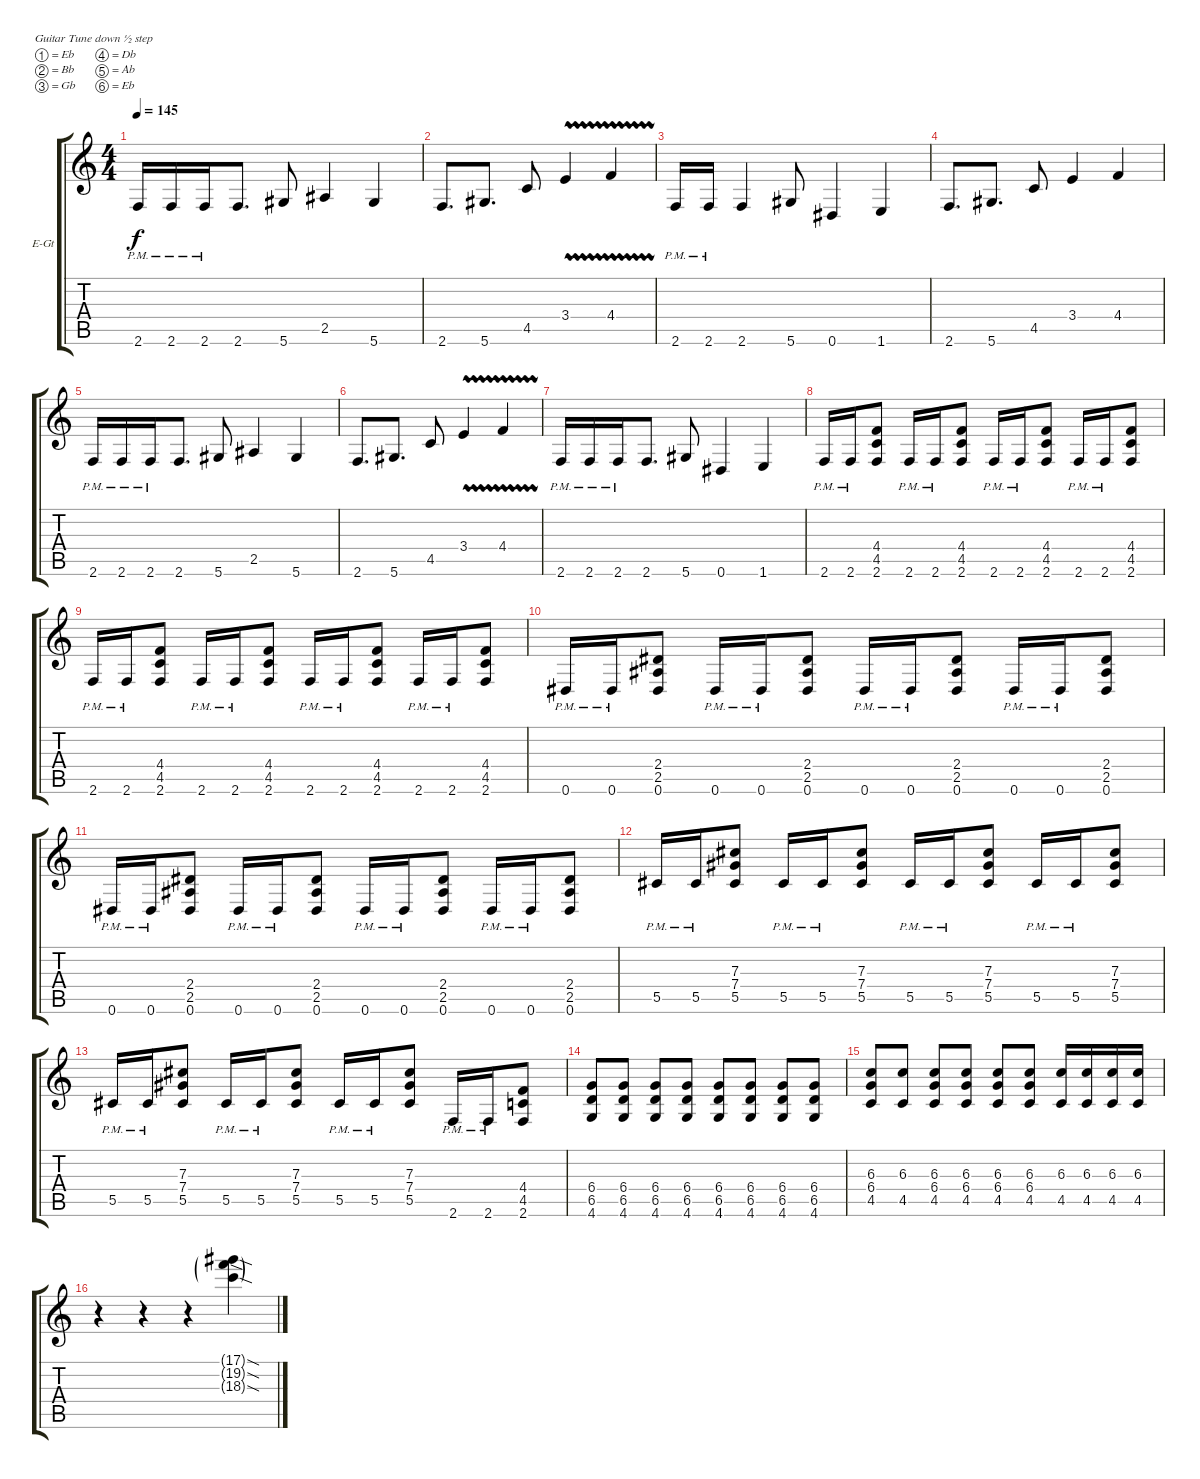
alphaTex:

\defaultSystemsLayout 4
\bracketExtendMode groupsimilarinstruments
\firstSystemTrackNameOrientation horizontal
\otherSystemsTrackNameOrientation horizontal
\track ("Tim Millar" "E-Gt") {instrument distortionguitar}
\staff {score tabs}
\tuning (Eb4 Bb3 Gb3 Db3 Ab2 Eb2)
\ts (4 4)
\tempo 145
\clef g2
\ks c
2.6{pm}.16{dy f} 2.6{pm}.16 2.6{pm}.16 2.6.8{d} 5.6.8 2.5.4 5.6.4 |
2.6.8{d} 5.6.8{d} 4.5.8 3.4{vw}.4 4.4{vw}.4 |
2.6{pm}.16 2.6{pm}.16 2.6.4 5.6.8 0.6.4 1.6.4 |
2.6.8{d} 5.6.8{d} 4.5.8 3.4.4 4.4.4 |
2.6{pm}.16 2.6{pm}.16 2.6{pm}.16 2.6.8{d} 5.6.8 2.5.4 5.6.4 |
2.6.8{d} 5.6.8{d} 4.5.8 3.4{vw}.4 4.4{vw}.4 |
2.6{pm}.16 2.6{pm}.16 2.6{pm}.16 2.6.8{d} 5.6.8 0.6.4 1.6.4 |
2.6{pm}.16 2.6{pm}.16 (2.6 4.5 4.4).8 2.6{pm}.16 2.6{pm}.16 (2.6 4.5 4.4).8 2.6{pm}.16 2.6{pm}.16 (2.6 4.5 4.4).8 2.6{pm}.16 2.6{pm}.16 (2.6 4.5 4.4).8 |
2.6{pm}.16 2.6{pm}.16 (2.6 4.5 4.4).8 2.6{pm}.16 2.6{pm}.16 (2.6 4.5 4.4).8 2.6{pm}.16 2.6{pm}.16 (2.6 4.5 4.4).8 2.6{pm}.16 2.6{pm}.16 (2.6 4.5 4.4).8 |
0.6{pm}.16 0.6{pm}.16 (0.6 2.5 2.4).8 0.6{pm}.16 0.6{pm}.16 (0.6 2.5 2.4).8 0.6{pm}.16 0.6{pm}.16 (0.6 2.5 2.4).8 0.6{pm}.16 0.6{pm}.16 (0.6 2.5 2.4).8 |
0.6{pm}.16 0.6{pm}.16 (0.6 2.5 2.4).8 0.6{pm}.16 0.6{pm}.16 (0.6 2.5 2.4).8 0.6{pm}.16 0.6{pm}.16 (0.6 2.5 2.4).8 0.6{pm}.16 0.6{pm}.16 (0.6 2.5 2.4).8 |
5.5{pm}.16 5.5{pm}.16 (5.5 7.4 7.3).8 5.5{pm}.16 5.5{pm}.16 (5.5 7.4 7.3).8 5.5{pm}.16 5.5{pm}.16 (5.5 7.4 7.3).8 5.5{pm}.16 5.5{pm}.16 (5.5 7.4 7.3).8 |
5.5{pm}.16 5.5{pm}.16 (5.5 7.4 7.3).8 5.5{pm}.16 5.5{pm}.16 (5.5 7.4 7.3).8 5.5{pm}.16 5.5{pm}.16 (5.5 7.4 7.3).8 2.6{pm}.16 2.6{pm}.16 (2.6 4.5 4.4).8 |
(4.6 6.5 6.4).8 (4.6 6.5 6.4).8 (4.6 6.5 6.4).8 (4.6 6.5 6.4).8 (4.6 6.5 6.4).8 (4.6 6.5 6.4).8 (4.6 6.5 6.4).8 (4.6 6.5 6.4).8 |
(4.5 6.3 6.4).8 (4.5 6.3).8 (4.5 6.3 6.4).8 (4.5 6.3 6.4).8 (4.5 6.3 6.4).8 (4.5 6.3 6.4).8 (4.5 6.3).16 (4.5 6.3).16 (4.5 6.3).16 (4.5 6.3).16 |
r.4 r.4 r.4 (18.3{sod g} 19.2{sod g} 17.1{sod g}).4
